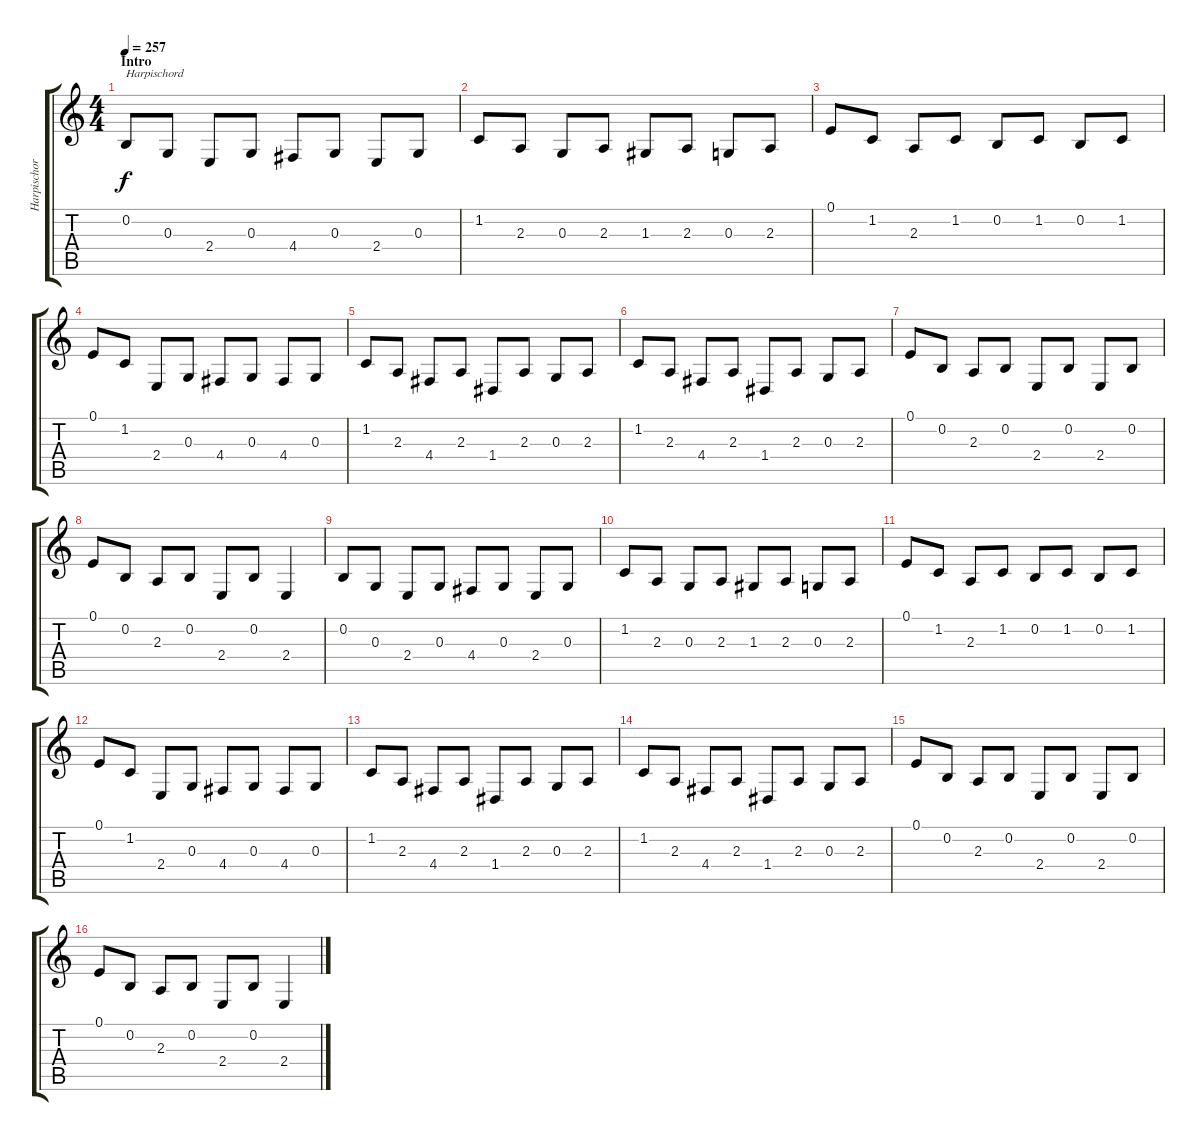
\track ("Harpischord" "Harpischor") {instrument harpsichord}
\staff {score tabs}
\tuning (E4 B3 G3 D3 A2 E2) {hide}
\ts (4 4)
\section ("" "Intro")
\tempo 257
\clef g2
\ks c
0.2.8{txt "Harpischord" dy f instrument harpsichord} 0.3.8 2.4.8 0.3.8 4.4.8 0.3.8 2.4.8 0.3.8 |
1.2.8 2.3.8 0.3.8 2.3.8 1.3.8 2.3.8 0.3.8 2.3.8 |
0.1.8 1.2.8 2.3.8 1.2.8 0.2.8 1.2.8 0.2.8 1.2.8 |
0.1.8 1.2.8 2.4.8 0.3.8 4.4.8 0.3.8 4.4.8 0.3.8 |
1.2.8 2.3.8 4.4.8 2.3.8 1.4.8 2.3.8 0.3.8 2.3.8 |
1.2.8 2.3.8 4.4.8 2.3.8 1.4.8 2.3.8 0.3.8 2.3.8 |
0.1.8 0.2.8 2.3.8 0.2.8 2.4.8 0.2.8 2.4.8 0.2.8 |
0.1.8 0.2.8 2.3.8 0.2.8 2.4.8 0.2.8 2.4.4 |
0.2.8 0.3.8 2.4.8 0.3.8 4.4.8 0.3.8 2.4.8 0.3.8 |
1.2.8 2.3.8 0.3.8 2.3.8 1.3.8 2.3.8 0.3.8 2.3.8 |
0.1.8 1.2.8 2.3.8 1.2.8 0.2.8 1.2.8 0.2.8 1.2.8 |
0.1.8 1.2.8 2.4.8 0.3.8 4.4.8 0.3.8 4.4.8 0.3.8 |
1.2.8 2.3.8 4.4.8 2.3.8 1.4.8 2.3.8 0.3.8 2.3.8 |
1.2.8 2.3.8 4.4.8 2.3.8 1.4.8 2.3.8 0.3.8 2.3.8 |
0.1.8 0.2.8 2.3.8 0.2.8 2.4.8 0.2.8 2.4.8 0.2.8 |
0.1.8 0.2.8 2.3.8 0.2.8 2.4.8 0.2.8 2.4.4
